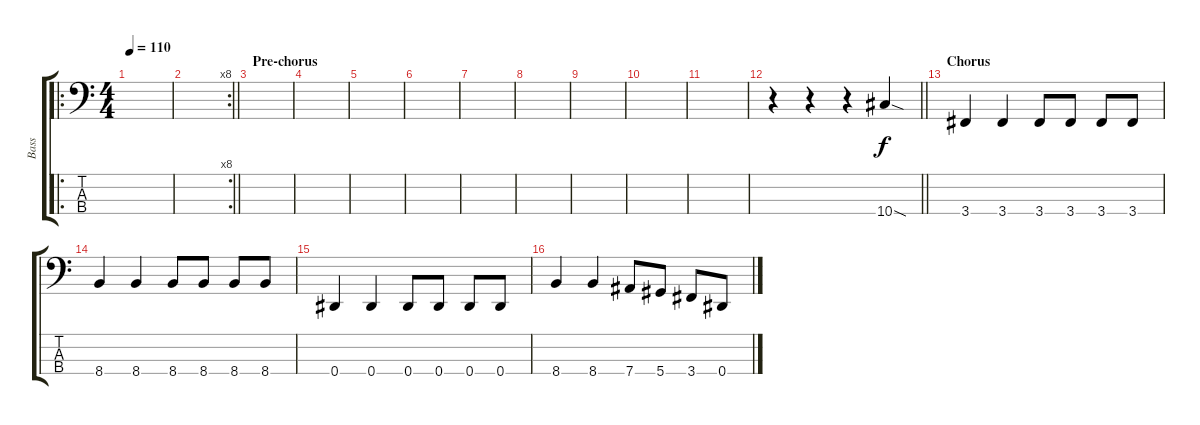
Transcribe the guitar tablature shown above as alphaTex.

\track ("Bass" "Bass") {instrument electricbassfinger}
\staff {score tabs}
\tuning (Gb2 Db2 Ab1 Eb1) {hide}
\ro
\ts (4 4)
\tempo 110
\clef f4
\ks c
|
\rc 8
\barLineRight lightlight
|
\section ("" "Pre-chorus")
|
|
|
|
|
|
|
|
|
\barLineRight lightlight
r.4 r.4 r.4 10.4{sod}.4 |
\section ("" "Chorus")
3.4.4 3.4.4 3.4.8 3.4.8 3.4.8 3.4.8 |
8.4.4 8.4.4 8.4.8 8.4.8 8.4.8 8.4.8 |
0.4.4 0.4.4 0.4.8 0.4.8 0.4.8 0.4.8 |
8.4.4 8.4.4 7.4.8 5.4.8 3.4.8 0.4.8
